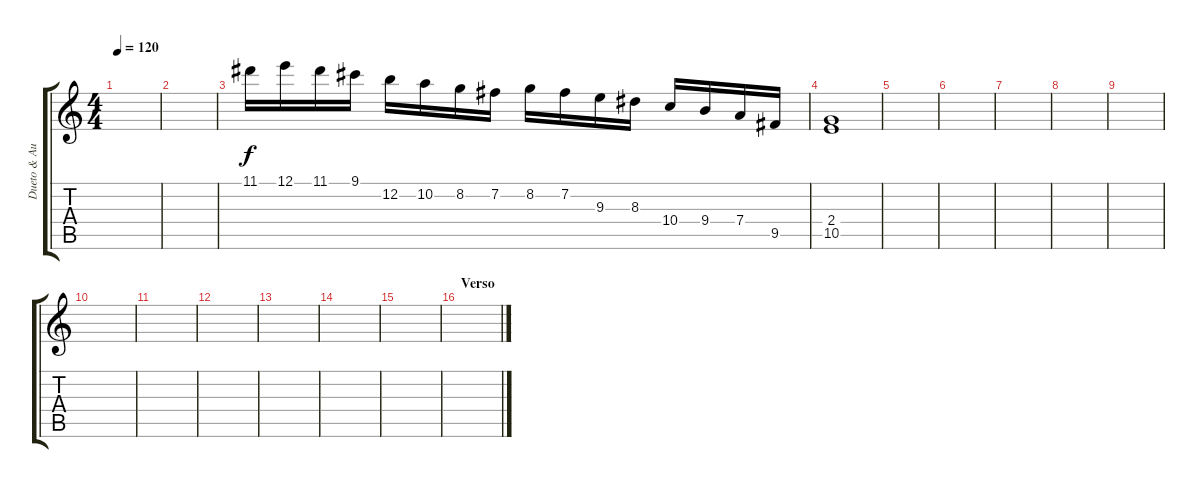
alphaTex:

\track ("Dueto & Auxiliar" "Dueto & Au") {instrument overdrivenguitar}
\staff {score tabs}
\tuning (E4 B3 G3 D3 A2 E2) {hide}
\ts (4 4)
\tempo 120
\clef g2
\ks c
|
|
11.1.16 12.1.16 11.1.16 9.1.16 12.2.16 10.2.16 8.2.16 7.2.16 8.2.16 7.2.16 9.3.16 8.3.16 10.4.16 9.4.16 7.4.16 9.5.16 |
(2.4 10.5).1 |
|
|
|
|
|
|
|
|
|
|
|
\section ("" "Verso")
